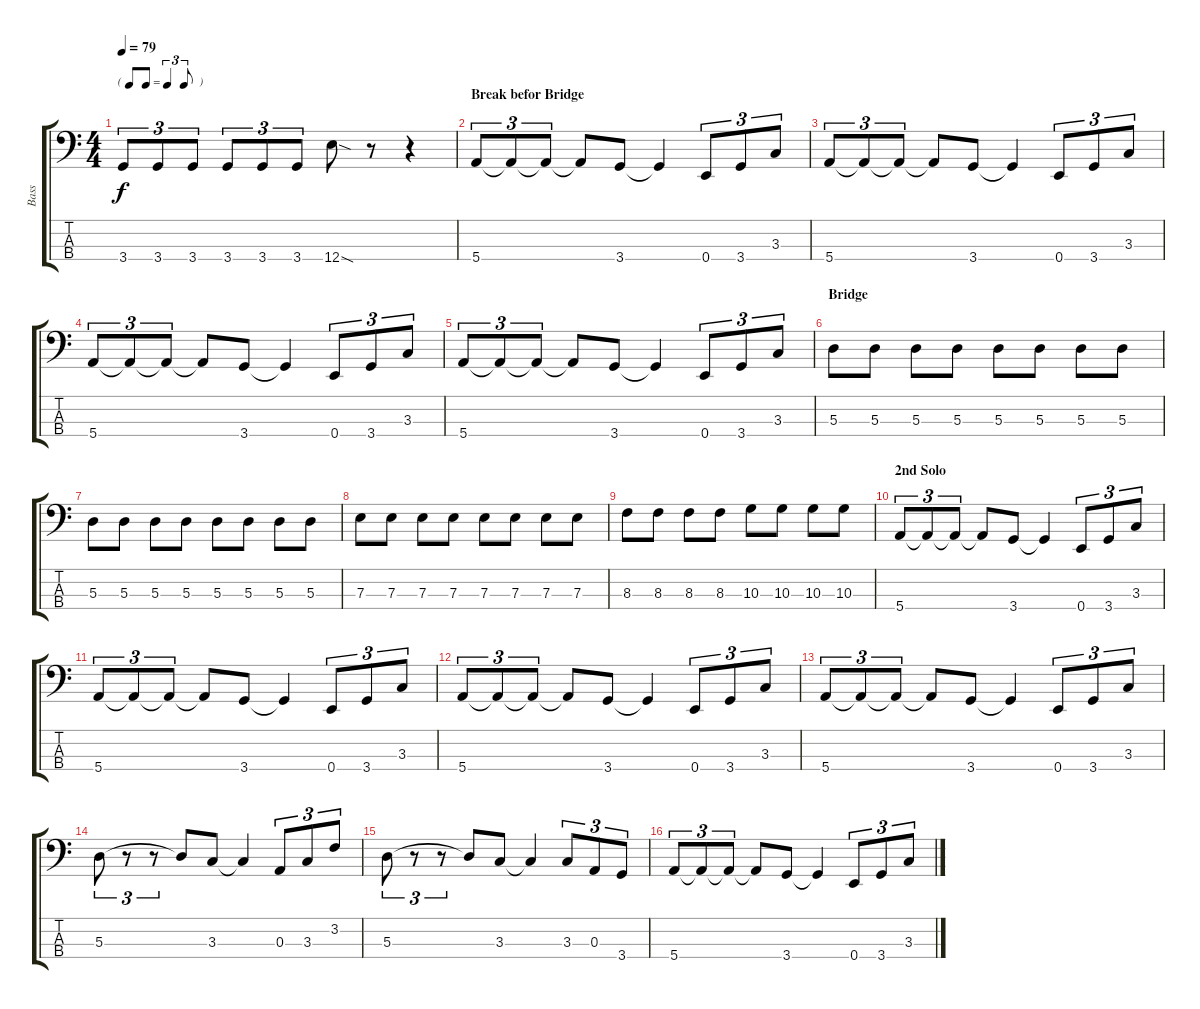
\track ("Bass" "Bass") {instrument electricbassfinger}
\staff {score tabs}
\tuning (G2 D2 A1 E1) {hide}
\ts (4 4)
\tf triplet8th
\tempo 79
\clef f4
\ks c
3.4.8{tu (3 2) dy f} 3.4.8{tu (3 2)} 3.4.8{tu (3 2)} 3.4.8{tu (3 2)} 3.4.8{tu (3 2)} 3.4.8{tu (3 2)} 12.4{sod}.8 r.8 r.4 |
\section ("" "Break befor Bridge")
5.4.8{tu (3 2)} 5.4{t}.8{tu (3 2)} 5.4{t}.8{tu (3 2)} 5.4{t}.8 3.4.8 3.4{t}.4 0.4.8{tu (3 2)} 3.4.8{tu (3 2)} 3.3.8{tu (3 2)} |
5.4.8{tu (3 2)} 5.4{t}.8{tu (3 2)} 5.4{t}.8{tu (3 2)} 5.4{t}.8 3.4.8 3.4{t}.4 0.4.8{tu (3 2)} 3.4.8{tu (3 2)} 3.3.8{tu (3 2)} |
5.4.8{tu (3 2)} 5.4{t}.8{tu (3 2)} 5.4{t}.8{tu (3 2)} 5.4{t}.8 3.4.8 3.4{t}.4 0.4.8{tu (3 2)} 3.4.8{tu (3 2)} 3.3.8{tu (3 2)} |
5.4.8{tu (3 2)} 5.4{t}.8{tu (3 2)} 5.4{t}.8{tu (3 2)} 5.4{t}.8 3.4.8 3.4{t}.4 0.4.8{tu (3 2)} 3.4.8{tu (3 2)} 3.3.8{tu (3 2)} |
\section ("" "Bridge")
5.3.8 5.3.8 5.3.8 5.3.8 5.3.8 5.3.8 5.3.8 5.3.8 |
5.3.8 5.3.8 5.3.8 5.3.8 5.3.8 5.3.8 5.3.8 5.3.8 |
7.3.8 7.3.8 7.3.8 7.3.8 7.3.8 7.3.8 7.3.8 7.3.8 |
8.3.8 8.3.8 8.3.8 8.3.8 10.3.8 10.3.8 10.3.8 10.3.8 |
\section ("" "2nd Solo")
5.4.8{tu (3 2)} 5.4{t}.8{tu (3 2)} 5.4{t}.8{tu (3 2)} 5.4{t}.8 3.4.8 3.4{t}.4 0.4.8{tu (3 2)} 3.4.8{tu (3 2)} 3.3.8{tu (3 2)} |
5.4.8{tu (3 2)} 5.4{t}.8{tu (3 2)} 5.4{t}.8{tu (3 2)} 5.4{t}.8 3.4.8 3.4{t}.4 0.4.8{tu (3 2)} 3.4.8{tu (3 2)} 3.3.8{tu (3 2)} |
5.4.8{tu (3 2)} 5.4{t}.8{tu (3 2)} 5.4{t}.8{tu (3 2)} 5.4{t}.8 3.4.8 3.4{t}.4 0.4.8{tu (3 2)} 3.4.8{tu (3 2)} 3.3.8{tu (3 2)} |
5.4.8{tu (3 2)} 5.4{t}.8{tu (3 2)} 5.4{t}.8{tu (3 2)} 5.4{t}.8 3.4.8 3.4{t}.4 0.4.8{tu (3 2)} 3.4.8{tu (3 2)} 3.3.8{tu (3 2)} |
5.3.8{tu (3 2)} r.8{tu (3 2)} r.8{tu (3 2)} 5.3{t}.8 3.3.8 3.3{t}.4 0.3.8{tu (3 2)} 3.3.8{tu (3 2)} 3.2.8{tu (3 2)} |
5.3.8{tu (3 2)} r.8{tu (3 2)} r.8{tu (3 2)} 5.3{t}.8 3.3.8 3.3{t}.4 3.3.8{tu (3 2)} 0.3.8{tu (3 2)} 3.4.8{tu (3 2)} |
5.4.8{tu (3 2)} 5.4{t}.8{tu (3 2)} 5.4{t}.8{tu (3 2)} 5.4{t}.8 3.4.8 3.4{t}.4 0.4.8{tu (3 2)} 3.4.8{tu (3 2)} 3.3.8{tu (3 2)}
